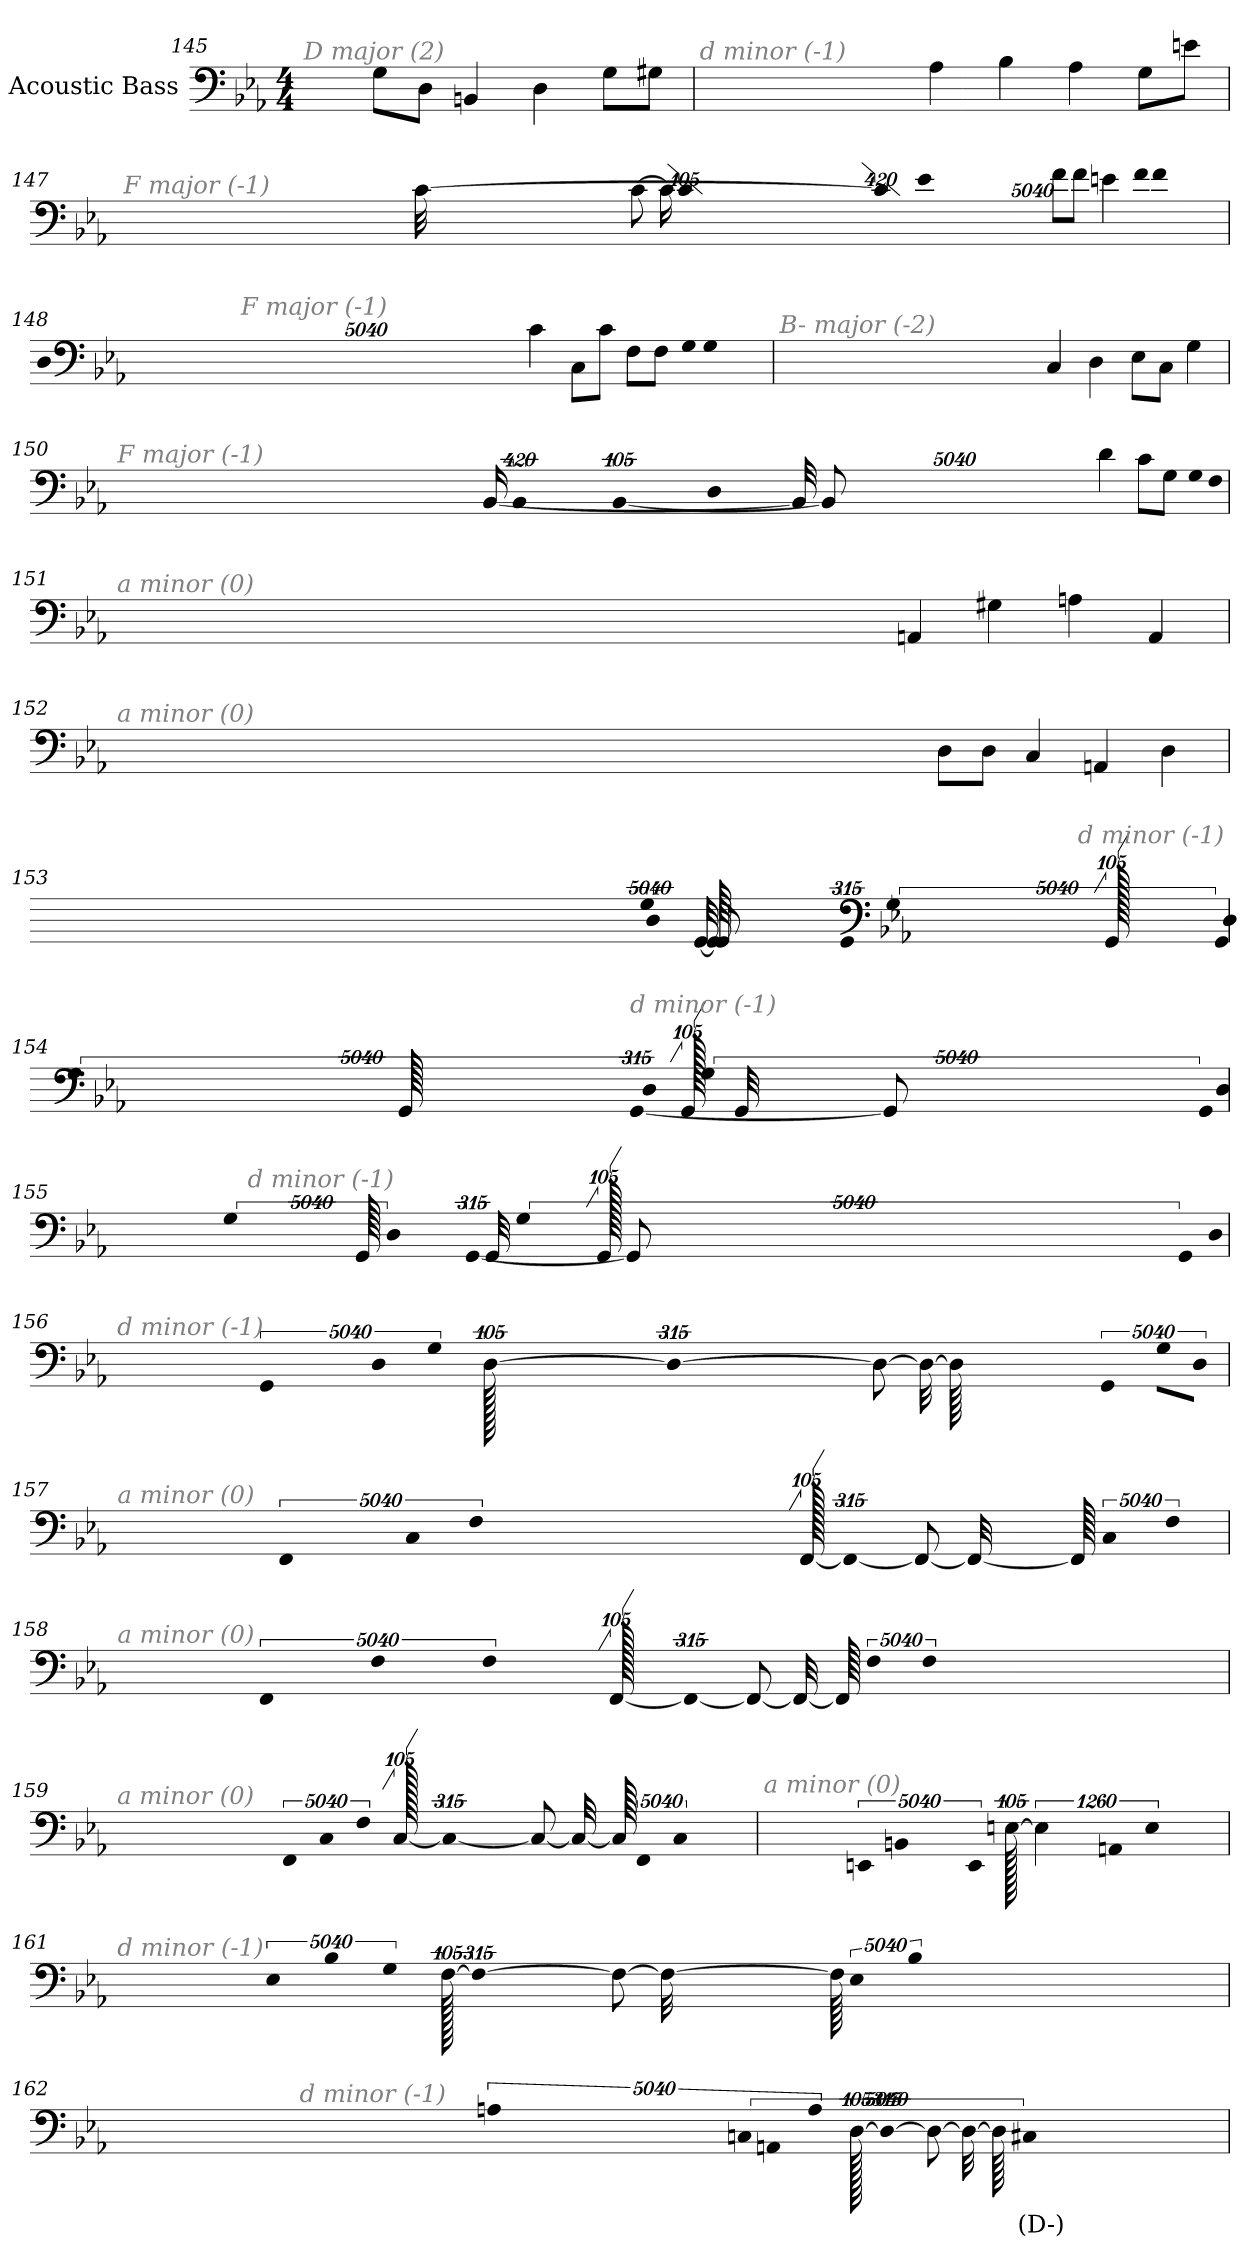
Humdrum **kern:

**kern	**text
*part1	*part1
*staff1	*staff1
*I"Acoustic Bass	*
*clefF4	*
*ITrd7c12	*
*k[b-e-a-]	*
*E-:	*
*M4/4	*
=145	=145
!LO:TX:i:color=#808080:t=D major (2)	!
8GGL	.
8DDJ	.
4BBBn	.
4DD	.
8GGL	.
8GG#XJ	.
=146	=146
!LO:TX:i:color=#808080:t=d minor (-1)	!
4AA-	.
4BB-	.
4AA-	.
8GGL	.
8EnJ	.
=147	=147
!LO:TX:i:color=#808080:t=F major (-1)	!
8FL	.
8FJ	.
4En	.
!LO:N:vis=8	!
40320%3347FL	.
!LO:N:vis=8	!
40320%3347F	.
!LO:N:vis=8	!
40320%3347EJ	.
!LO:N:vis=1024	!
[13440%13C	.
8C_	.
16C_	.
32C_	.
!LO:N:vis=1024%31	!
13440%407C]	.
=148	=148
!LO:TX:i:color=#808080:t=F major (-1)	!
4C	.
8CCL	.
8CJ	.
8FFL	.
8FFJ	.
!LO:N:vis=8	!
40320%3347GGL	.
!LO:N:vis=8	!
40320%3347GG	.
!LO:N:vis=8	!
40320%3347DDJ	.
=149	=149
!LO:TX:i:color=#808080:t=B- major (-2)	!
4CC	.
4DD	.
8EE-L	.
8CCJ	.
4GG	.
=150	=150
!LO:TX:i:color=#808080:t=F major (-1)	!
4D	.
8CL	.
8GGJ	.
!LO:N:vis=8	!
40320%3347GGL	.
!LO:N:vis=8	!
40320%3347FF	.
!LO:N:vis=8	!
40320%3347DDJ	.
!LO:N:vis=1024	!
[13440%13BBB-	.
8BBB-_	.
16BBB-_	.
32BBB-_	.
!LO:N:vis=1024%31	!
13440%407BBB-]	.
=151	=151
!LO:TX:i:color=#808080:t=a minor (0)	!
4AAAn	.
4GG#X	.
4AAn	.
4AAA	.
=152	=152
!LO:TX:i:color=#808080:t=a minor (0)	!
8DDL	.
8DDJ	.
4CC	.
4AAAn	.
4DD	.
=153	=153
!LO:TX:i:color=#808080:t=d minor (-1)	!
!LO:N:vis=4	!
20160%3347GGG	.
!LO:N:vis=4	!
20160%3347DD	.
!LO:N:vis=4	!
20160%3347GG	.
[6720%13GGG	.
40320GGG_	.
8GGG_	.
32GGG_	.
128GGG]	.
!LO:N:vis=4	!
20160%3347DD	.
!LO:N:vis=4	!
20160%3347GG	.
=154	=154
!LO:TX:i:color=#808080:t=d minor (-1)	!
!LO:N:vis=4	!
20160%3347GGG	.
!LO:N:vis=4	!
20160%3347DD	.
!LO:N:vis=4	!
20160%3347GG	.
[6720%13GGG	.
40320GGG_	.
8GGG_	.
32GGG_	.
128GGG]	.
!LO:N:vis=4	!
20160%3347DD	.
!LO:N:vis=4	!
20160%3347GG	.
=155	=155
!LO:TX:i:color=#808080:t=d minor (-1)	!
!LO:N:vis=4	!
20160%3347GGG	.
!LO:N:vis=4	!
20160%3347DD	.
!LO:N:vis=4	!
20160%3347GG	.
[6720%13GGG	.
40320GGG_	.
8GGG_	.
32GGG_	.
128GGG]	.
!LO:N:vis=4	!
20160%3347DD	.
!LO:N:vis=4	!
20160%3347GG	.
=156	=156
!LO:TX:i:color=#808080:t=d minor (-1)	!
!LO:N:vis=4	!
20160%3347GGG	.
!LO:N:vis=4	!
20160%3347DD	.
!LO:N:vis=4	!
20160%3347GG	.
[6720%13DD	.
40320DD_	.
8DD_	.
32DD_	.
128DD]	.
!LO:N:vis=4	!
20160%3347GGG	.
!LO:N:vis=8	!
40320%3347GGL	.
!LO:N:vis=8	!
40320%3347DDJ	.
=157	=157
!LO:TX:i:color=#808080:t=a minor (0)	!
!LO:N:vis=4	!
20160%3347FFF	.
!LO:N:vis=4	!
20160%3347CC	.
!LO:N:vis=4	!
20160%3347FF	.
[6720%13FFF	.
40320FFF_	.
8FFF_	.
32FFF_	.
128FFF]	.
!LO:N:vis=4	!
20160%3347CC	.
!LO:N:vis=4	!
20160%3347FF	.
=158	=158
!LO:TX:i:color=#808080:t=a minor (0)	!
!LO:N:vis=4	!
20160%3347FFF	.
!LO:N:vis=4	!
20160%3347FF	.
!LO:N:vis=4	!
20160%3347FF	.
[6720%13FFF	.
40320FFF_	.
8FFF_	.
32FFF_	.
128FFF]	.
!LO:N:vis=4	!
20160%3347FF	.
!LO:N:vis=4	!
20160%3347FF	.
=159	=159
!LO:TX:i:color=#808080:t=a minor (0)	!
!LO:N:vis=4	!
20160%3347FFF	.
!LO:N:vis=4	!
20160%3347CC	.
!LO:N:vis=4	!
20160%3347FF	.
[6720%13CC	.
40320CC_	.
8CC_	.
32CC_	.
128CC]	.
!LO:N:vis=4	!
20160%3347FFF	.
!LO:N:vis=4	!
20160%3347CC	.
=160	=160
!LO:TX:i:color=#808080:t=a minor (0)	!
!LO:N:vis=4	!
20160%3347EEEn	.
!LO:N:vis=4	!
20160%3347BBBn	.
!LO:N:vis=4	!
20160%3347EEE	.
[6720%13EEn	.
5040%827EE]	.
!LO:N:vis=4	!
20160%3347AAAn	.
!LO:N:vis=4	!
20160%3347EE	.
=161	=161
!LO:TX:i:color=#808080:t=d minor (-1)	!
!LO:N:vis=4	!
20160%3347EE-	.
!LO:N:vis=4	!
20160%3347BB-	.
!LO:N:vis=4	!
20160%3347GG	.
[6720%13FF	.
40320FF_	.
8FF_	.
32FF_	.
128FF]	.
!LO:N:vis=4	!
20160%3347EE-	.
!LO:N:vis=4	!
20160%3347BB-	.
=162	=162
!LO:TX:i:color=#808080:t=d minor (-1)	!
!LO:N:vis=4	!
20160%3347AAn	.
!LO:N:vis=4	!
20160%3347AAAn	.
!LO:N:vis=4	!
20160%3347AA	.
[6720%13DD	.
40320DD_	.
8DD_	.
32DD_	.
128DD]	.
!LO:N:vis=4	!
20160%3347CC#Xi	(D-)
!LO:N:vis=4	!
20160%3347CC	.
=	=
*-	*-
